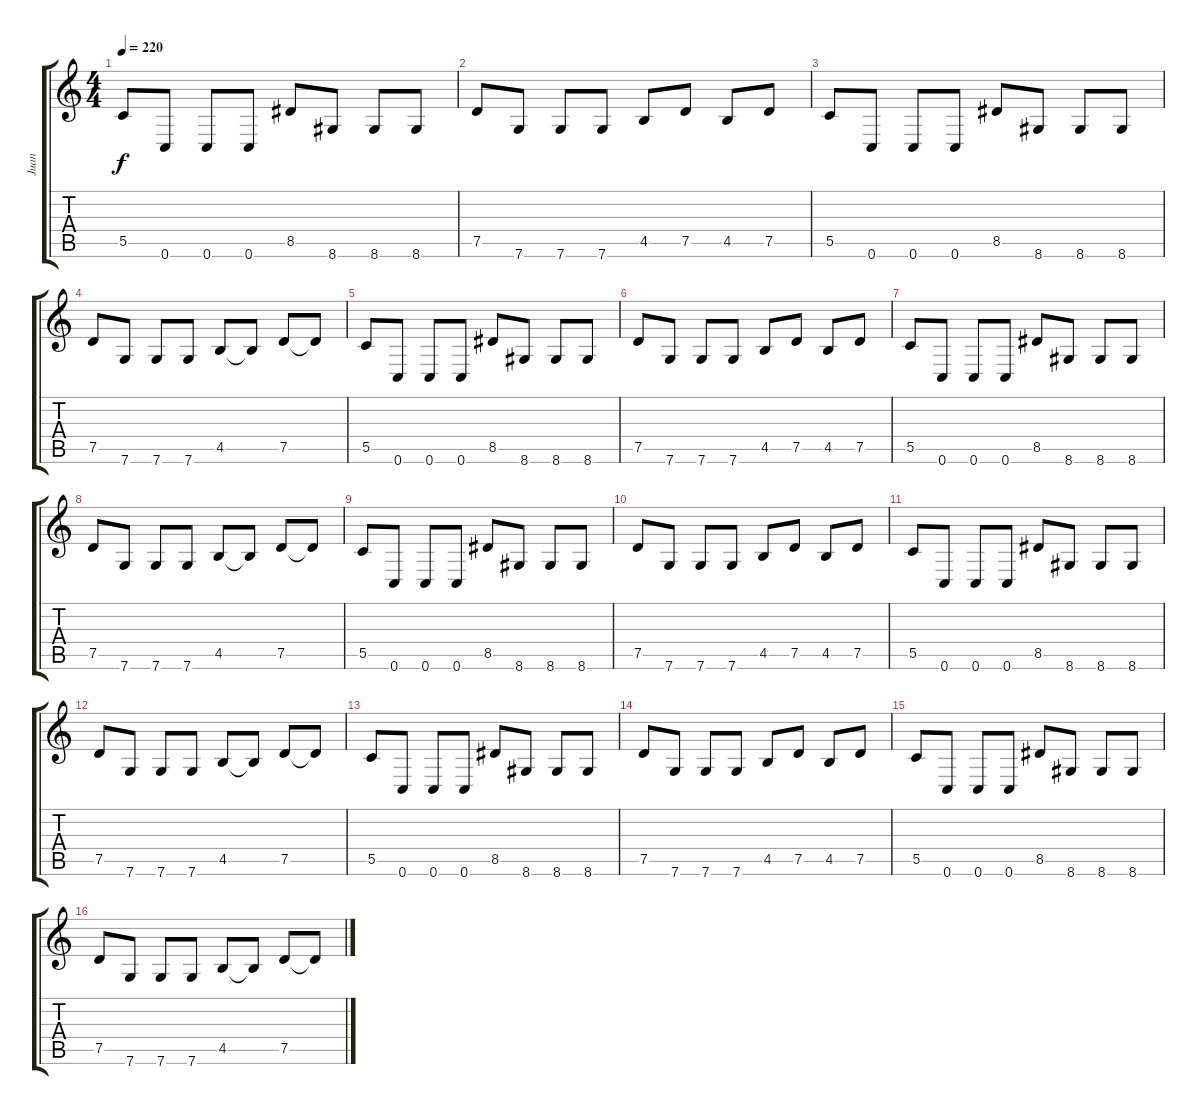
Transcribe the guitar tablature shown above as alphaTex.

\track ("Juan" "Juan") {instrument overdrivenguitar}
\staff {score tabs}
\tuning (D4 A3 F3 C3 G2 C2) {hide}
\ts (4 4)
\tempo 220
\clef g2
\ks c
5.5.8{dy f} 0.6.8 0.6.8 0.6.8 8.5.8 8.6.8 8.6.8 8.6.8 |
7.5.8 7.6.8 7.6.8 7.6.8 4.5.8 7.5.8 4.5.8 7.5.8 |
5.5.8 0.6.8 0.6.8 0.6.8 8.5.8 8.6.8 8.6.8 8.6.8 |
7.5.8 7.6.8 7.6.8 7.6.8 4.5.8 4.5{t}.8 7.5.8 7.5{t}.8 |
5.5.8 0.6.8 0.6.8 0.6.8 8.5.8 8.6.8 8.6.8 8.6.8 |
7.5.8 7.6.8 7.6.8 7.6.8 4.5.8 7.5.8 4.5.8 7.5.8 |
5.5.8 0.6.8 0.6.8 0.6.8 8.5.8 8.6.8 8.6.8 8.6.8 |
7.5.8 7.6.8 7.6.8 7.6.8 4.5.8 4.5{t}.8 7.5.8 7.5{t}.8 |
5.5.8 0.6.8 0.6.8 0.6.8 8.5.8 8.6.8 8.6.8 8.6.8 |
7.5.8 7.6.8 7.6.8 7.6.8 4.5.8 7.5.8 4.5.8 7.5.8 |
5.5.8 0.6.8 0.6.8 0.6.8 8.5.8 8.6.8 8.6.8 8.6.8 |
7.5.8 7.6.8 7.6.8 7.6.8 4.5.8 4.5{t}.8 7.5.8 7.5{t}.8 |
5.5.8 0.6.8 0.6.8 0.6.8 8.5.8 8.6.8 8.6.8 8.6.8 |
7.5.8 7.6.8 7.6.8 7.6.8 4.5.8 7.5.8 4.5.8 7.5.8 |
5.5.8 0.6.8 0.6.8 0.6.8 8.5.8 8.6.8 8.6.8 8.6.8 |
7.5.8 7.6.8 7.6.8 7.6.8 4.5.8 4.5{t}.8 7.5.8 7.5{t}.8
